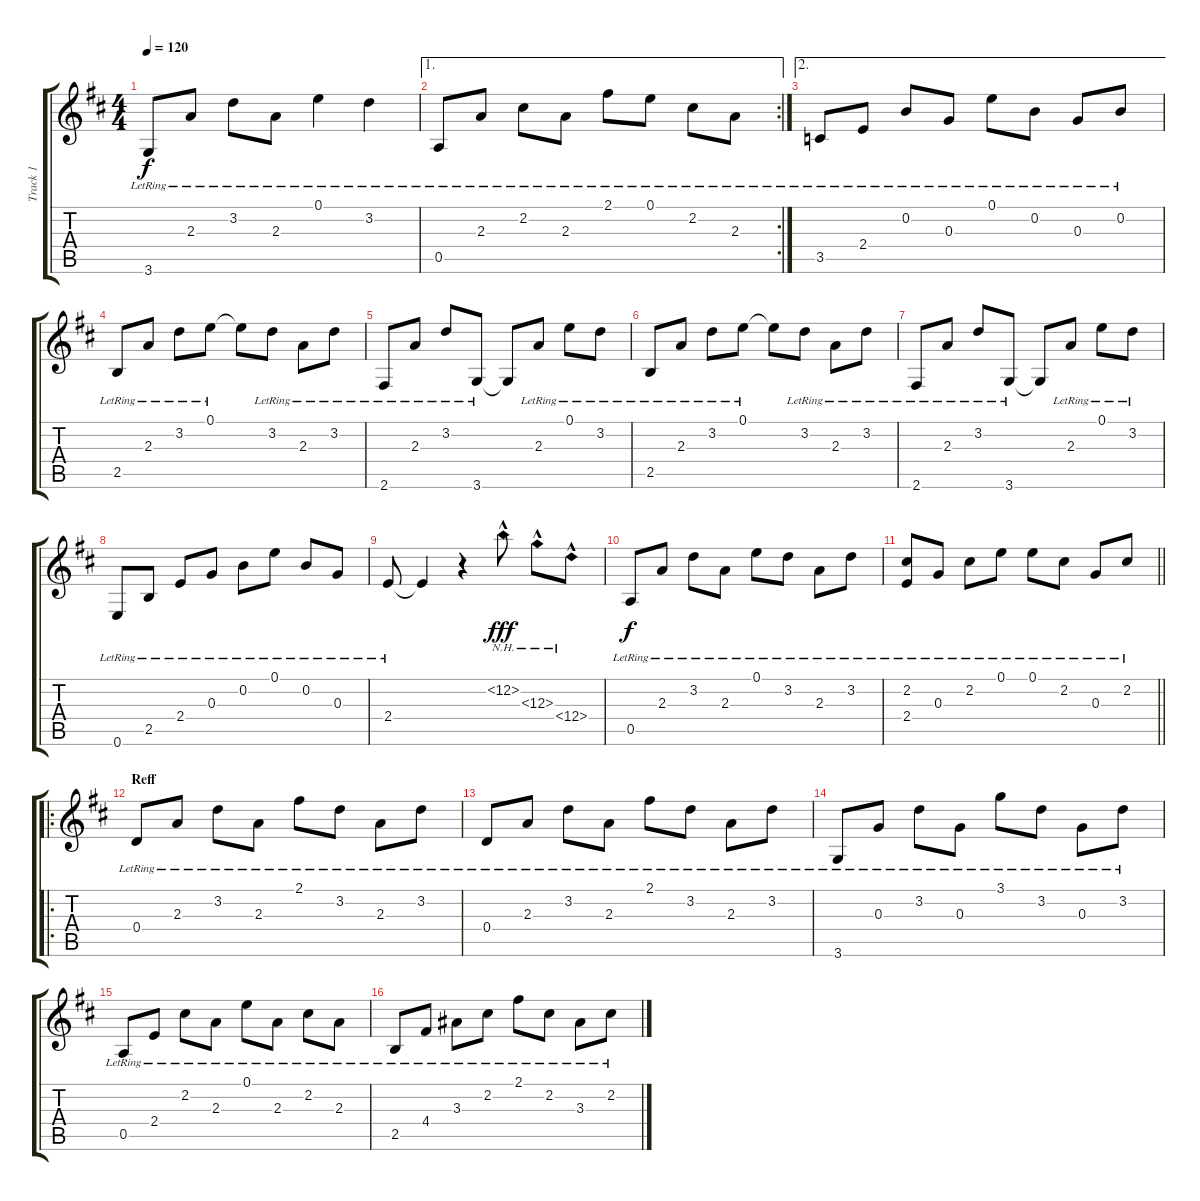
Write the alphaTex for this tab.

\track ("Track 1" "Track 1") {instrument acousticguitarsteel}
\staff {score tabs}
\tuning (E4 B3 G3 D3 A2 E2) {hide}
\ts (4 4)
\tempo 120
\clef g2
\ks d
3.6{lr}.8{dy f} 2.3{lr}.8 3.2{lr}.8 2.3{lr}.8 0.1{lr}.4 3.2{lr}.4 |
\ae 1
\rc 2
0.5{lr}.8 2.3{lr}.8 2.2{lr}.8 2.3{lr}.8 2.1{lr}.8 0.1{lr}.8 2.2{lr}.8 2.3{lr}.8 |
\ae 2
3.5{lr}.8 2.4{lr}.8 0.2{lr}.8 0.3{lr}.8 0.1{lr}.8 0.2{lr}.8 0.3{lr}.8 0.2{lr}.8 |
2.5{lr}.8 2.3{lr}.8 3.2{lr}.8 0.1{lr}.8 0.1{t}.8 3.2{lr}.8 2.3{lr}.8 3.2{lr}.8 |
2.6{lr}.8 2.3{lr}.8 3.2{lr}.8 3.6{lr}.8 3.6{t}.8 2.3{lr}.8 0.1{lr}.8 3.2{lr}.8 |
2.5{lr}.8 2.3{lr}.8 3.2{lr}.8 0.1{lr}.8 0.1{t}.8 3.2{lr}.8 2.3{lr}.8 3.2{lr}.8 |
2.6{lr}.8 2.3{lr}.8 3.2{lr}.8 3.6{lr}.8 3.6{t}.8 2.3{lr}.8 0.1{lr}.8 3.2{lr}.8 |
0.6{lr}.8 2.5{lr}.8 2.4{lr}.8 0.3{lr}.8 0.2{lr}.8 0.1{lr}.8 0.2{lr}.8 0.3{lr}.8 |
2.4{lr}.8 2.4{t}.4 r.4 12.2{nh hac}.8{dy fff} 12.3{nh hac}.8 12.4{nh hac}.8 |
0.5{lr}.8{dy f} 2.3{lr}.8 3.2{lr}.8 2.3{lr}.8 0.1{lr}.8 3.2{lr}.8 2.3{lr}.8 3.2{lr}.8 |
\barLineRight lightlight
(2.2{lr} 2.4{lr}).8 0.3{lr}.8 2.2{lr}.8 0.1{lr}.8 0.1{lr}.8 2.2{lr}.8 0.3{lr}.8 2.2{lr}.8 |
\ro
\section ("" "Reff")
0.4{lr}.8 2.3{lr}.8 3.2{lr}.8 2.3{lr}.8 2.1{lr}.8 3.2{lr}.8 2.3{lr}.8 3.2{lr}.8 |
0.4{lr}.8 2.3{lr}.8 3.2{lr}.8 2.3{lr}.8 2.1{lr}.8 3.2{lr}.8 2.3{lr}.8 3.2{lr}.8 |
3.6{lr}.8 0.3{lr}.8 3.2{lr}.8 0.3{lr}.8 3.1{lr}.8 3.2{lr}.8 0.3{lr}.8 3.2{lr}.8 |
0.5{lr}.8 2.4{lr}.8 2.2{lr}.8 2.3{lr}.8 0.1{lr}.8 2.3{lr}.8 2.2{lr}.8 2.3{lr}.8 |
2.5{lr}.8 4.4{lr}.8 3.3{lr}.8 2.2{lr}.8 2.1{lr}.8 2.2{lr}.8 3.3{lr}.8 2.2{lr}.8
